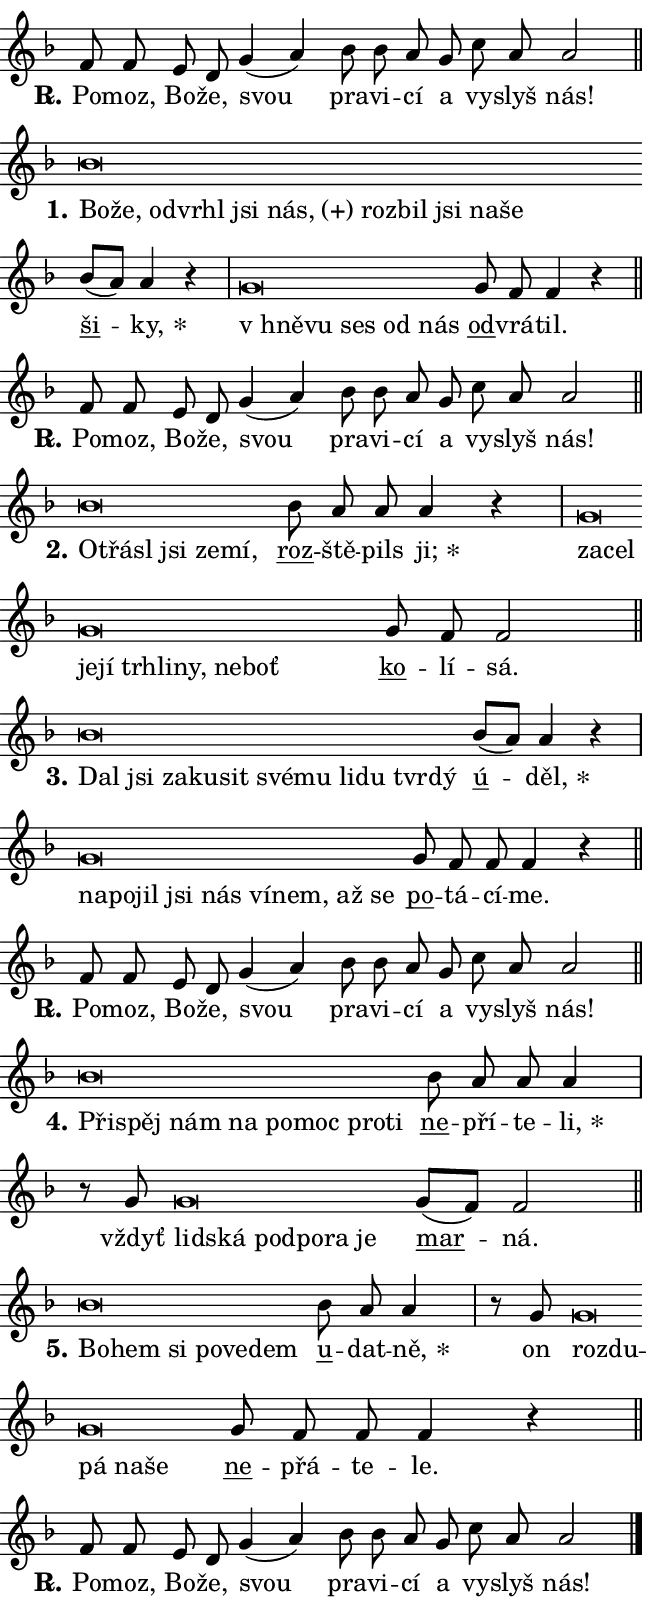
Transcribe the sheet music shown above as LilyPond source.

\version "2.24.0"
\header { tagline = "" }
\paper {
  indent = 0\cm
  top-margin = 0\cm
  right-margin = 0.13\cm % to fit lyric hyphens
  bottom-margin = 0\cm
  left-margin = 0\cm
  paper-width = 11\cm
  page-breaking = #ly:one-page-breaking
  system-system-spacing.basic-distance = #11
  score-system-spacing.basic-distance = #11
  ragged-last = ##f
}


%% Author: Thomas Morley
%% https://lists.gnu.org/archive/html/lilypond-user/2020-05/msg00002.html
#(define (line-position grob)
"Returns position of @var[grob} in current system:
   @code{'start}, if at first time-step
   @code{'end}, if at last time-step
   @code{'middle} otherwise
"
  (let* ((col (ly:item-get-column grob))
         (ln (ly:grob-object col 'left-neighbor))
         (rn (ly:grob-object col 'right-neighbor))
         (col-to-check-left (if (ly:grob? ln) ln col))
         (col-to-check-right (if (ly:grob? rn) rn col))
         (break-dir-left
           (and
             (ly:grob-property col-to-check-left 'non-musical #f)
             (ly:item-break-dir col-to-check-left)))
         (break-dir-right
           (and
             (ly:grob-property col-to-check-right 'non-musical #f)
             (ly:item-break-dir col-to-check-right))))
        (cond ((eqv? 1 break-dir-left) 'start)
              ((eqv? -1 break-dir-right) 'end)
              (else 'middle))))

#(define (tranparent-at-line-position vctor)
  (lambda (grob)
  "Relying on @code{line-position} select the relevant enry from @var{vctor}.
Used to determine transparency,"
    (case (line-position grob)
      ((end) (not (vector-ref vctor 0)))
      ((middle) (not (vector-ref vctor 1)))
      ((start) (not (vector-ref vctor 2))))))

noteHeadBreakVisibility =
#(define-music-function (break-visibility)(vector?)
"Makes @code{NoteHead}s transparent relying on @var{break-visibility}"
#{
  \override NoteHead.transparent =
    #(tranparent-at-line-position break-visibility)
#})

#(define delete-ledgers-for-transparent-note-heads
  (lambda (grob)
    "Reads whether a @code{NoteHead} is transparent.
If so this @code{NoteHead} is removed from @code{'note-heads} from
@var{grob}, which is supposed to be @code{LedgerLineSpanner}.
As a result ledgers are not printed for this @code{NoteHead}"
    (let* ((nhds-array (ly:grob-object grob 'note-heads))
           (nhds-list
             (if (ly:grob-array? nhds-array)
                 (ly:grob-array->list nhds-array)
                 '()))
           ;; Relies on the transparent-property being done before
           ;; Staff.LedgerLineSpanner.after-line-breaking is executed.
           ;; This is fragile ...
           (to-keep
             (remove
               (lambda (nhd)
                 (ly:grob-property nhd 'transparent #f))
               nhds-list)))
      ;; TODO find a better method to iterate over grob-arrays, similiar
      ;; to filter/remove etc for lists
      ;; For now rebuilt from scratch
      (set! (ly:grob-object grob 'note-heads)  '())
      (for-each
        (lambda (nhd)
          (ly:pointer-group-interface::add-grob grob 'note-heads nhd))
        to-keep))))

squashNotes = {
  \override NoteHead.X-extent = #'(-0.2 . 0.2)
  \override NoteHead.Y-extent = #'(-0.75 . 0)
  \override NoteHead.stencil =
    #(lambda (grob)
       (let ((pos (ly:grob-property grob 'staff-position)))
         (begin
           (if (< pos -7) (display "ERROR: Lower brevis then expected\n") (display ""))
           (if (<= pos -6) ly:text-interface::print ly:note-head::print))))
}
unSquashNotes = {
  \revert NoteHead.X-extent
  \revert NoteHead.Y-extent
  \revert NoteHead.stencil
}

hideNotes = \noteHeadBreakVisibility #begin-of-line-visible
unHideNotes = \noteHeadBreakVisibility #all-visible

% work-around for resetting accidentals
% https://lilypond.org/doc/v2.23/Documentation/notation/displaying-rhythms#unmetered-music
cadenzaMeasure = {
  \cadenzaOff
  \partial 1024 s1024
  \cadenzaOn
}

#(define-markup-command (accent layout props text) (markup?)
  "Underline accented syllable"
  (interpret-markup layout props
    #{\markup \override #'(offset . 4.3) \underline { #text }#}))

responsum = \markup \concat {
  "R" \hspace #-1.05 \path #0.1 #'((moveto 0 0.07) (lineto 0.9 0.8)) \hspace #0.05 "."
}

spaceSize = #0.6828661417322834 % exact space size for TeX Gyre Schola

\layout {
  \context {
    \Staff
    \remove "Time_signature_engraver"
    \override LedgerLineSpanner.after-line-breaking = #delete-ledgers-for-transparent-note-heads
  }
  \context {
    \Lyrics {
      \override LyricSpace.minimum-distance = \spaceSize
      \override LyricText.font-name = #"TeX Gyre Schola"
      \override LyricText.font-size = 1
      \override StanzaNumber.font-name = #"TeX Gyre Schola Bold"
      \override StanzaNumber.font-size = 1
    }
  }
  \context {
    \Score 
    \override NoteHead.text =
      #(lambda (grob) 
        (let ((pos (ly:grob-property grob 'staff-position)))
          #{\markup {
            \combine
              \halign #-0.55 \raise #(if (= pos -6) 0 0.5) \override #'(thickness . 2) \draw-line #'(3.2 . 0)
              \musicglyph "noteheads.sM1"
          }#}))
  }
}

% magnetic-lyrics.ily
%
%   written by
%     Jean Abou Samra <jean@abou-samra.fr>
%     Werner Lemberg <wl@gnu.org>
%
%   adapted by
%     Jiri Hon <jiri.hon@gmail.com>
%
% Version 2022-Apr-15

% https://www.mail-archive.com/lilypond-user@gnu.org/msg149350.html

#(define (Left_hyphen_pointer_engraver context)
   "Collect syllable-hyphen-syllable occurrences in lyrics and store
them in properties.  This engraver only looks to the left.  For
example, if the lyrics input is @code{foo -- bar}, it does the
following.

@itemize @bullet
@item
Set the @code{text} property of the @code{LyricHyphen} grob between
@q{foo} and @q{bar} to @code{foo}.

@item
Set the @code{left-hyphen} property of the @code{LyricText} grob with
text @q{foo} to the @code{LyricHyphen} grob between @q{foo} and
@q{bar}.
@end itemize

Use this auxiliary engraver in combination with the
@code{lyric-@/text::@/apply-@/magnetic-@/offset!} hook."
   (let ((hyphen #f)
         (text #f))
     (make-engraver
      (acknowledgers
       ((lyric-syllable-interface engraver grob source-engraver)
        (set! text grob)))
      (end-acknowledgers
       ((lyric-hyphen-interface engraver grob source-engraver)
        ;(when (not (grob::has-interface grob 'lyric-space-interface))
          (set! hyphen grob)));)
      ((stop-translation-timestep engraver)
       (when (and text hyphen)
         (ly:grob-set-object! text 'left-hyphen hyphen))
       (set! text #f)
       (set! hyphen #f)))))

#(define (lyric-text::apply-magnetic-offset! grob)
   "If the space between two syllables is less than the value in
property @code{LyricText@/.details@/.squash-threshold}, move the right
syllable to the left so that it gets concatenated with the left
syllable.

Use this function as a hook for
@code{LyricText@/.after-@/line-@/breaking} if the
@code{Left_@/hyphen_@/pointer_@/engraver} is active."
   (let ((hyphen (ly:grob-object grob 'left-hyphen #f)))
     (when hyphen
       (let ((left-text (ly:spanner-bound hyphen LEFT)))
         (when (grob::has-interface left-text 'lyric-syllable-interface)
           (let* ((common (ly:grob-common-refpoint grob left-text X))
                  (this-x-ext (ly:grob-extent grob common X))
                  (left-x-ext
                   (begin
                     ;; Trigger magnetism for left-text.
                     (ly:grob-property left-text 'after-line-breaking)
                     (ly:grob-extent left-text common X)))
                  ;; `delta` is the gap width between two syllables.
                  (delta (- (interval-start this-x-ext)
                            (interval-end left-x-ext)))
                  (details (ly:grob-property grob 'details))
                  (threshold (assoc-get 'squash-threshold details 0.2)))
             (when (< delta threshold)
               (let* (;; We have to manipulate the input text so that
                      ;; ligatures crossing syllable boundaries are not
                      ;; disabled.  For languages based on the Latin
                      ;; script this is essentially a beautification.
                      ;; However, for non-Western scripts it can be a
                      ;; necessity.
                      (lt (ly:grob-property left-text 'text))
                      (rt (ly:grob-property grob 'text))
                      (is-space (grob::has-interface hyphen 'lyric-space-interface))
                      (space (if is-space " " ""))
                      (extra-delta (if is-space spaceSize 0))
                      ;; Append new syllable.
                      (ltrt-space (if (and (string? lt) (string? rt))
                                (string-append lt space rt)
                                (make-concat-markup (list lt space rt))))
                      ;; Right-align `ltrt` to the right side.
                      (ltrt-space-markup (grob-interpret-markup
                               grob
                               (make-translate-markup
                                (cons (interval-length this-x-ext) 0)
                                (make-right-align-markup ltrt-space)))))
                 (begin
                   ;; Don't print `left-text`.
                   (ly:grob-set-property! left-text 'stencil #f)
                   ;; Set text and stencil (which holds all collected
                   ;; syllables so far) and shift it to the left.
                   (ly:grob-set-property! grob 'text ltrt-space)
                   (ly:grob-set-property! grob 'stencil ltrt-space-markup)
                   (ly:grob-translate-axis! grob (- (- delta extra-delta)) X))))))))))


#(define (lyric-hyphen::displace-bounds-first grob)
   ;; Make very sure this callback isn't triggered too early.
   (let ((left (ly:spanner-bound grob LEFT))
         (right (ly:spanner-bound grob RIGHT)))
     (ly:grob-property left 'after-line-breaking)
     (ly:grob-property right 'after-line-breaking)
     (ly:lyric-hyphen::print grob)))

squashThreshold = #0.4

\layout {
  \context {
    \Lyrics
    \consists #Left_hyphen_pointer_engraver
    \override LyricText.after-line-breaking =
      #lyric-text::apply-magnetic-offset!
    \override LyricHyphen.stencil = #lyric-hyphen::displace-bounds-first
    \override LyricText.details.squash-threshold = \squashThreshold
    \override LyricHyphen.minimum-distance = 0
    \override LyricHyphen.minimum-length = \squashThreshold
  }
}

squashText = \override LyricText.details.squash-threshold = 9999
unSquashText = \override LyricText.details.squash-threshold = \squashThreshold

leftText = \override LyricText.self-alignment-X = #LEFT
unLeftText = \revert LyricText.self-alignment-X

starOffset = #(lambda (grob) 
                (let ((x_offset (ly:self-alignment-interface::aligned-on-x-parent grob)))
                  (if (= x_offset 0) 0 (+ x_offset 1.2))))

star = #(define-music-function (syllable)(string?)
"Append star separator at the end of a syllable"
#{
  \once \override LyricText.X-offset = #starOffset
  \lyricmode { \markup {
    #syllable
    \override #'((font-name . "TeX Gyre Schola Bold")) \hspace #0.2 \lower #0.65 \larger "*"
  } }
#})

starAccent = #(define-music-function (syllable)(string?)
"Append star separator at the end of a syllable and make accent"
#{
  \once \override LyricText.X-offset = #starOffset
  \lyricmode { \markup {
    \accent #syllable
    \override #'((font-name . "TeX Gyre Schola Bold")) \hspace #0.2 \lower #0.65 \larger "*"
  } }
#})

breath = #(define-music-function (syllable)(string?)
"Append breathing indicator at the end of a syllable"
#{
  \lyricmode { \markup { #syllable "+" } }
#})

optionalBreath = #(define-music-function (syllable)(string?)
"Append optional breathing indicator at the end of a syllable"
#{
  \lyricmode { \markup { #syllable "(+)" } }
#})


\score {
    <<
        \new Voice = "melody" { \cadenzaOn \key f \major \relative { f'8 f e d g4( a) \bar "" bes8 bes a g \bar "" c a a2 \cadenzaMeasure \bar "||" \break } }
        \new Lyrics \lyricsto "melody" { \lyricmode { \set stanza = \responsum
Po -- moz, Bo -- že, svou pra -- vi -- cí a vy -- slyš nás! } }
    >>
    \layout {}
}

\score {
    <<
        \new Voice = "melody" { \cadenzaOn \key f \major \relative { \squashNotes bes'\breve*1/16 \hideNotes \breve*1/16 \bar "" \breve*1/16 \bar "" \breve*1/16 \bar "" \breve*1/16 \bar "" \breve*1/16 \bar "" \breve*1/16 \bar "" \breve*1/16 \bar "" \breve*1/16 \bar "" \breve*1/16 \bar "" \breve*1/16 \breve*1/16 \bar "" \unHideNotes \unSquashNotes \bar "" bes8[( a)] a4 r \cadenzaMeasure \bar "|" \squashNotes g\breve*1/16 \hideNotes \breve*1/16 \bar "" \breve*1/16 \bar "" \breve*1/16 \breve*1/16 \bar "" \unHideNotes \unSquashNotes \bar "" g8 f f4 r \cadenzaMeasure \bar "||" \break } }
        \new Lyrics \lyricsto "melody" { \lyricmode { \set stanza = "1."
\leftText Bo -- \squashText že, od -- vr -- hl jsi \optionalBreath nás, roz -- bil jsi na -- še \unLeftText \unSquashText \markup \accent ši -- \star ky, \leftText "v hně" -- \squashText vu ses od nás \unLeftText \unSquashText \markup \accent od -- vrá -- til. } }
    >>
    \layout {}
}

\score {
    <<
        \new Voice = "melody" { \cadenzaOn \key f \major \relative { f'8 f e d g4( a) \bar "" bes8 bes a g \bar "" c a a2 \cadenzaMeasure \bar "||" \break } }
        \new Lyrics \lyricsto "melody" { \lyricmode { \set stanza = \responsum
Po -- moz, Bo -- že, svou pra -- vi -- cí a vy -- slyš nás! } }
    >>
    \layout {}
}

\score {
    <<
        \new Voice = "melody" { \cadenzaOn \key f \major \relative { \squashNotes bes'\breve*1/16 \hideNotes \breve*1/16 \bar "" \breve*1/16 \bar "" \breve*1/16 \breve*1/16 \bar "" \unHideNotes \unSquashNotes \bar "" bes8 a a a4 r \cadenzaMeasure \bar "|" \squashNotes g\breve*1/16 \hideNotes \breve*1/16 \bar "" \breve*1/16 \bar "" \breve*1/16 \bar "" \breve*1/16 \bar "" \breve*1/16 \bar "" \breve*1/16 \bar "" \breve*1/16 \breve*1/16 \bar "" \unHideNotes \unSquashNotes \bar "" g8 f f2 \cadenzaMeasure \bar "||" \break } }
        \new Lyrics \lyricsto "melody" { \lyricmode { \set stanza = "2."
\leftText Otřá -- \squashText sl jsi ze -- mí, \unLeftText \unSquashText \markup \accent roz -- ště -- pils \star ji; \leftText za -- \squashText cel je -- jí trh -- li -- ny, ne -- boť \unLeftText \unSquashText \markup \accent ko -- lí -- sá. } }
    >>
    \layout {}
}

\score {
    <<
        \new Voice = "melody" { \cadenzaOn \key f \major \relative { \squashNotes bes'\breve*1/16 \hideNotes \breve*1/16 \bar "" \breve*1/16 \bar "" \breve*1/16 \bar "" \breve*1/16 \bar "" \breve*1/16 \bar "" \breve*1/16 \bar "" \breve*1/16 \bar "" \breve*1/16 \bar "" \breve*1/16 \breve*1/16 \bar "" \unHideNotes \unSquashNotes \bar "" bes8[( a)] a4 r \cadenzaMeasure \bar "|" \squashNotes g\breve*1/16 \hideNotes \breve*1/16 \bar "" \breve*1/16 \bar "" \breve*1/16 \bar "" \breve*1/16 \bar "" \breve*1/16 \bar "" \breve*1/16 \bar "" \breve*1/16 \breve*1/16 \bar "" \unHideNotes \unSquashNotes \bar "" g8 f f f4 r \cadenzaMeasure \bar "||" \break } }
        \new Lyrics \lyricsto "melody" { \lyricmode { \set stanza = "3."
\leftText Dal \squashText jsi za -- ku -- sit své -- mu li -- du tvr -- dý \unLeftText \unSquashText \markup \accent ú -- \star děl, \leftText na -- \squashText po -- jil jsi nás ví -- nem, až se \unLeftText \unSquashText \markup \accent po -- tá -- cí -- me. } }
    >>
    \layout {}
}

\score {
    <<
        \new Voice = "melody" { \cadenzaOn \key f \major \relative { f'8 f e d g4( a) \bar "" bes8 bes a g \bar "" c a a2 \cadenzaMeasure \bar "||" \break } }
        \new Lyrics \lyricsto "melody" { \lyricmode { \set stanza = \responsum
Po -- moz, Bo -- že, svou pra -- vi -- cí a vy -- slyš nás! } }
    >>
    \layout {}
}

\score {
    <<
        \new Voice = "melody" { \cadenzaOn \key f \major \relative { \squashNotes bes'\breve*1/16 \hideNotes \breve*1/16 \bar "" \breve*1/16 \bar "" \breve*1/16 \bar "" \breve*1/16 \bar "" \breve*1/16 \bar "" \breve*1/16 \breve*1/16 \bar "" \unHideNotes \unSquashNotes \bar "" bes8 a a a4 \cadenzaMeasure \bar "|" r8 g8 \squashNotes g\breve*1/16 \hideNotes \breve*1/16 \bar "" \breve*1/16 \bar "" \breve*1/16 \bar "" \breve*1/16 \breve*1/16 \bar "" \unHideNotes \unSquashNotes \bar "" g8[( f)] f2 \cadenzaMeasure \bar "||" \break } }
        \new Lyrics \lyricsto "melody" { \lyricmode { \set stanza = "4."
\leftText Při -- \squashText spěj nám na po -- moc pro -- ti \unLeftText \unSquashText \markup \accent ne -- pří -- te -- \star li, vždyť \leftText lid -- \squashText ská pod -- po -- ra je \unLeftText \unSquashText \markup \accent mar -- ná. } }
    >>
    \layout {}
}

\score {
    <<
        \new Voice = "melody" { \cadenzaOn \key f \major \relative { \squashNotes bes'\breve*1/16 \hideNotes \breve*1/16 \bar "" \breve*1/16 \bar "" \breve*1/16 \bar "" \breve*1/16 \breve*1/16 \bar "" \unHideNotes \unSquashNotes \bar "" bes8 a a4 \cadenzaMeasure \bar "|" r8 g8 \squashNotes g\breve*1/16 \hideNotes \breve*1/16 \bar "" \breve*1/16 \bar "" \breve*1/16 \breve*1/16 \bar "" \unHideNotes \unSquashNotes \bar "" g8 f f f4 r \cadenzaMeasure \bar "||" \break } }
        \new Lyrics \lyricsto "melody" { \lyricmode { \set stanza = "5."
\leftText Bo -- \squashText hem si po -- ve -- dem \unLeftText \unSquashText \markup \accent u -- dat -- \star ně, on \leftText roz -- \squashText du -- pá na -- še \unLeftText \unSquashText \markup \accent ne -- přá -- te -- le. } }
    >>
    \layout {}
}

\score {
    <<
        \new Voice = "melody" { \cadenzaOn \key f \major \relative { f'8 f e d g4( a) \bar "" bes8 bes a g \bar "" c a a2 \cadenzaMeasure \bar "||" \break } \bar "|." }
        \new Lyrics \lyricsto "melody" { \lyricmode { \set stanza = \responsum
Po -- moz, Bo -- že, svou pra -- vi -- cí a vy -- slyš nás! } }
    >>
    \layout {}
}
